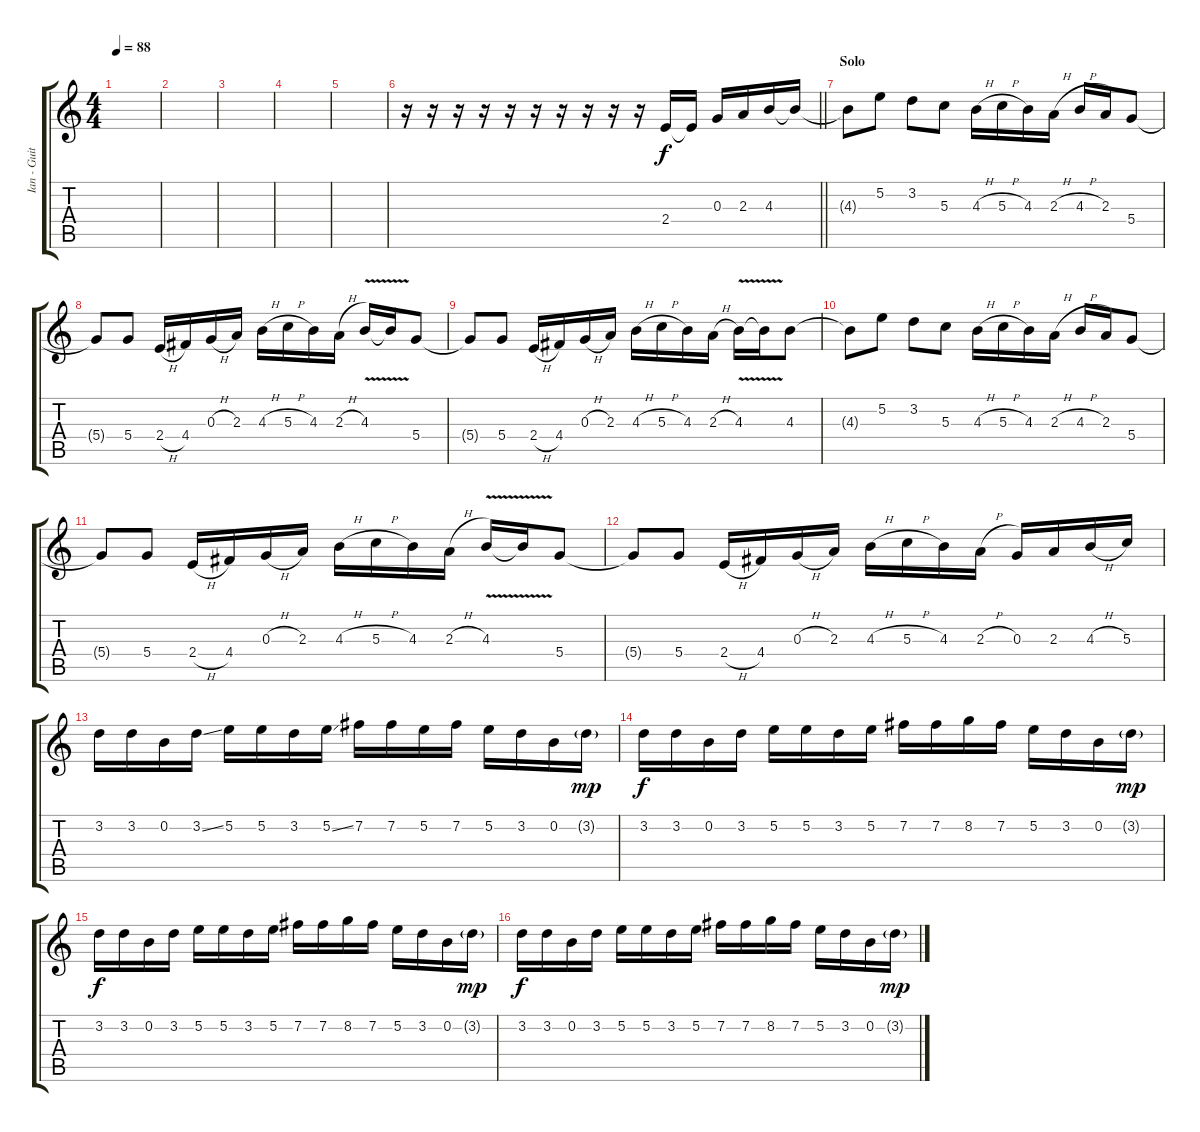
\track ("Ian - Guitar (solo)" "Ian - Guit") {instrument overdrivenguitar}
\staff {score tabs}
\tuning (E4 B3 G3 D3 A2 D2) {hide}
\ts (4 4)
\tempo 88
\clef g2
\ks c
|
|
|
|
|
\barLineRight lightlight
r.16 r.16 r.16 r.16 r.16 r.16 r.16 r.16 r.16 r.16 2.4.16 2.4{t}.16 0.3.16 2.3.16 4.3.16 4.3{t}.16 |
\section ("" "Solo")
4.3{t}.8 5.2.8 3.2.8 5.3.8 4.3{h}.16 5.3{h}.16 4.3.16 2.3{h}.16 4.3{h}.16 2.3.16 5.4.8 |
5.4{t}.8 5.4.8 2.4{h}.16 4.4.16 0.3{h}.16 2.3.16 4.3{h}.16 5.3{h}.16 4.3.16 2.3{h}.16 4.3{v}.16 4.3{t}.16 5.4.8 |
5.4{t}.8 5.4.8 2.4{h}.16 4.4.16 0.3{h}.16 2.3.16 4.3{h}.16 5.3{h}.16 4.3.16 2.3{h}.16 4.3{v}.16 4.3{t}.16 4.3.8 |
4.3{t}.8 5.2.8 3.2.8 5.3.8 4.3{h}.16 5.3{h}.16 4.3.16 2.3{h}.16 4.3{h}.16 2.3.16 5.4.8 |
5.4{t}.8 5.4.8 2.4{h}.16 4.4.16 0.3{h}.16 2.3.16 4.3{h}.16 5.3{h}.16 4.3.16 2.3{h}.16 4.3{v}.16 4.3{t}.16 5.4.8 |
5.4{t}.8 5.4.8 2.4{h}.16 4.4.16 0.3{h}.16 2.3.16 4.3{h}.16 5.3{h}.16 4.3.16 2.3{h}.16 0.3.16 2.3.16 4.3{h}.16 5.3.16 |
3.2.16 3.2.16 0.2.16 3.2{ss}.16 5.2.16 5.2.16 3.2.16 5.2{ss}.16 7.2.16 7.2.16 5.2.16 7.2.16 5.2.16 3.2.16 0.2.16 3.2{g}.16{dy mp} |
3.2.16{dy f} 3.2.16 0.2.16 3.2.16 5.2.16 5.2.16 3.2.16 5.2.16 7.2.16 7.2.16 8.2.16 7.2.16 5.2.16 3.2.16 0.2.16 3.2{g}.16{dy mp} |
3.2.16{dy f} 3.2.16 0.2.16 3.2.16 5.2.16 5.2.16 3.2.16 5.2.16 7.2.16 7.2.16 8.2.16 7.2.16 5.2.16 3.2.16 0.2.16 3.2{g}.16{dy mp} |
3.2.16{dy f} 3.2.16 0.2.16 3.2.16 5.2.16 5.2.16 3.2.16 5.2.16 7.2.16 7.2.16 8.2.16 7.2.16 5.2.16 3.2.16 0.2.16 3.2{g}.16{dy mp}
